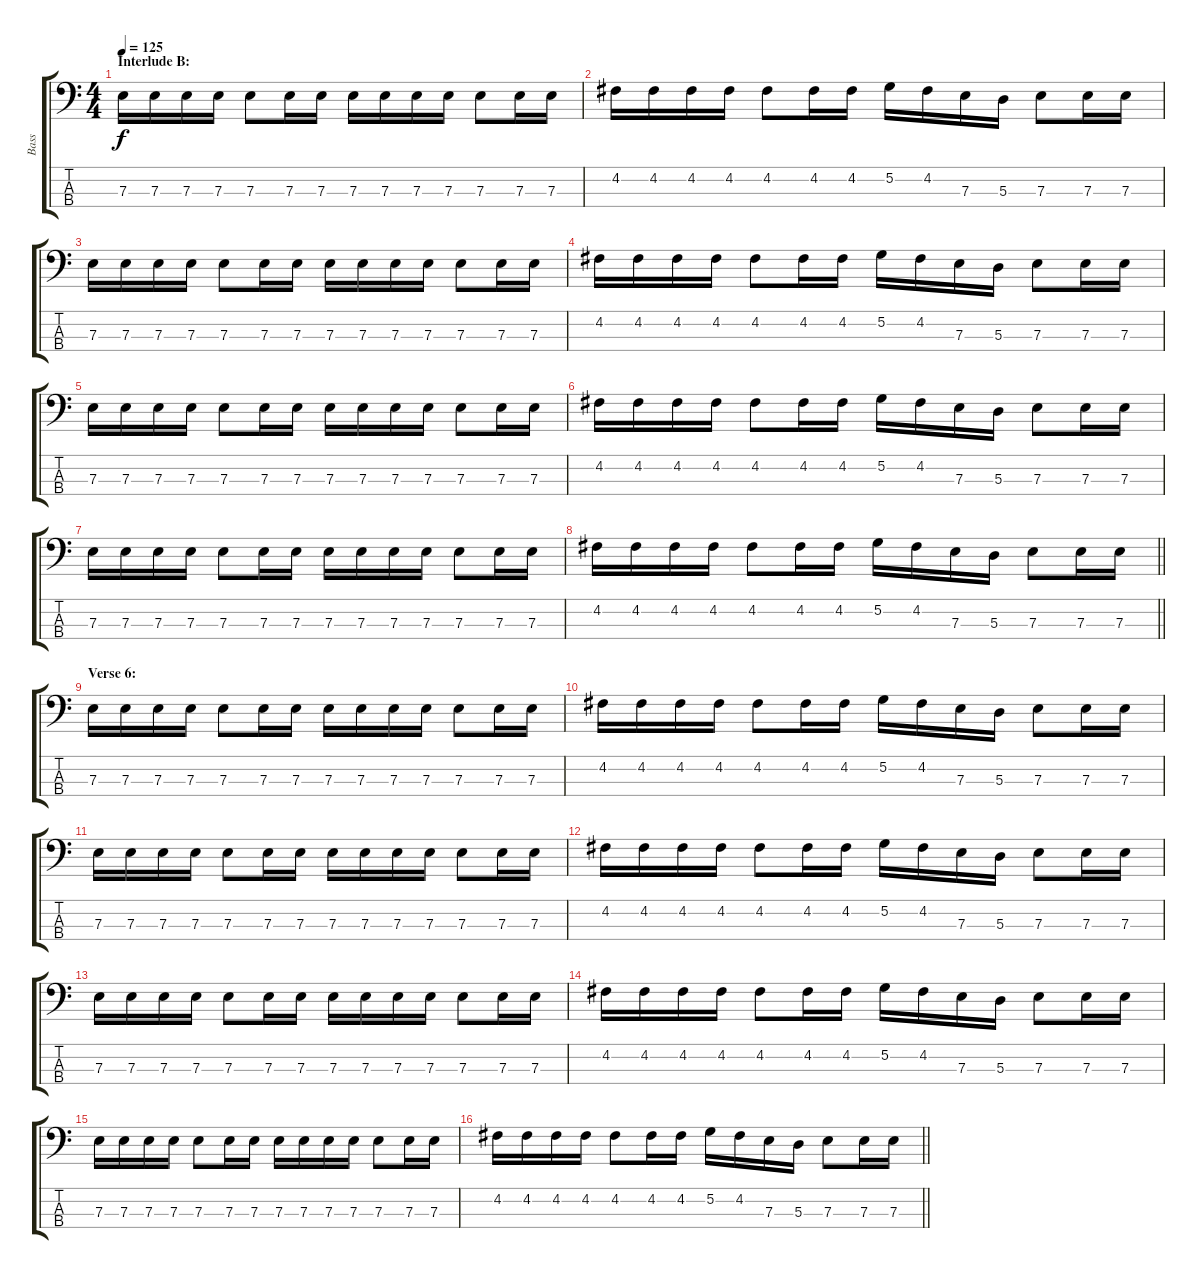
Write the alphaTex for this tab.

\track ("Bass" "Bass") {instrument electricbassfinger}
\staff {score tabs}
\tuning (G2 D2 A1 E1) {hide}
\ts (4 4)
\section ("" "Interlude B:")
\tempo 125
\clef f4
\ks c
7.3.16{dy f} 7.3.16 7.3.16 7.3.16 7.3.8 7.3.16 7.3.16 7.3.16 7.3.16 7.3.16 7.3.16 7.3.8 7.3.16 7.3.16 |
4.2.16 4.2.16 4.2.16 4.2.16 4.2.8 4.2.16 4.2.16 5.2.16 4.2.16 7.3.16 5.3.16 7.3.8 7.3.16 7.3.16 |
7.3.16 7.3.16 7.3.16 7.3.16 7.3.8 7.3.16 7.3.16 7.3.16 7.3.16 7.3.16 7.3.16 7.3.8 7.3.16 7.3.16 |
4.2.16 4.2.16 4.2.16 4.2.16 4.2.8 4.2.16 4.2.16 5.2.16 4.2.16 7.3.16 5.3.16 7.3.8 7.3.16 7.3.16 |
7.3.16 7.3.16 7.3.16 7.3.16 7.3.8 7.3.16 7.3.16 7.3.16 7.3.16 7.3.16 7.3.16 7.3.8 7.3.16 7.3.16 |
4.2.16 4.2.16 4.2.16 4.2.16 4.2.8 4.2.16 4.2.16 5.2.16 4.2.16 7.3.16 5.3.16 7.3.8 7.3.16 7.3.16 |
7.3.16 7.3.16 7.3.16 7.3.16 7.3.8 7.3.16 7.3.16 7.3.16 7.3.16 7.3.16 7.3.16 7.3.8 7.3.16 7.3.16 |
\barLineRight lightlight
4.2.16 4.2.16 4.2.16 4.2.16 4.2.8 4.2.16 4.2.16 5.2.16 4.2.16 7.3.16 5.3.16 7.3.8 7.3.16 7.3.16 |
\section ("" "Verse 6:")
7.3.16 7.3.16 7.3.16 7.3.16 7.3.8 7.3.16 7.3.16 7.3.16 7.3.16 7.3.16 7.3.16 7.3.8 7.3.16 7.3.16 |
4.2.16 4.2.16 4.2.16 4.2.16 4.2.8 4.2.16 4.2.16 5.2.16 4.2.16 7.3.16 5.3.16 7.3.8 7.3.16 7.3.16 |
7.3.16 7.3.16 7.3.16 7.3.16 7.3.8 7.3.16 7.3.16 7.3.16 7.3.16 7.3.16 7.3.16 7.3.8 7.3.16 7.3.16 |
4.2.16 4.2.16 4.2.16 4.2.16 4.2.8 4.2.16 4.2.16 5.2.16 4.2.16 7.3.16 5.3.16 7.3.8 7.3.16 7.3.16 |
7.3.16 7.3.16 7.3.16 7.3.16 7.3.8 7.3.16 7.3.16 7.3.16 7.3.16 7.3.16 7.3.16 7.3.8 7.3.16 7.3.16 |
4.2.16 4.2.16 4.2.16 4.2.16 4.2.8 4.2.16 4.2.16 5.2.16 4.2.16 7.3.16 5.3.16 7.3.8 7.3.16 7.3.16 |
7.3.16 7.3.16 7.3.16 7.3.16 7.3.8 7.3.16 7.3.16 7.3.16 7.3.16 7.3.16 7.3.16 7.3.8 7.3.16 7.3.16 |
\barLineRight lightlight
4.2.16 4.2.16 4.2.16 4.2.16 4.2.8 4.2.16 4.2.16 5.2.16 4.2.16 7.3.16 5.3.16 7.3.8 7.3.16 7.3.16
